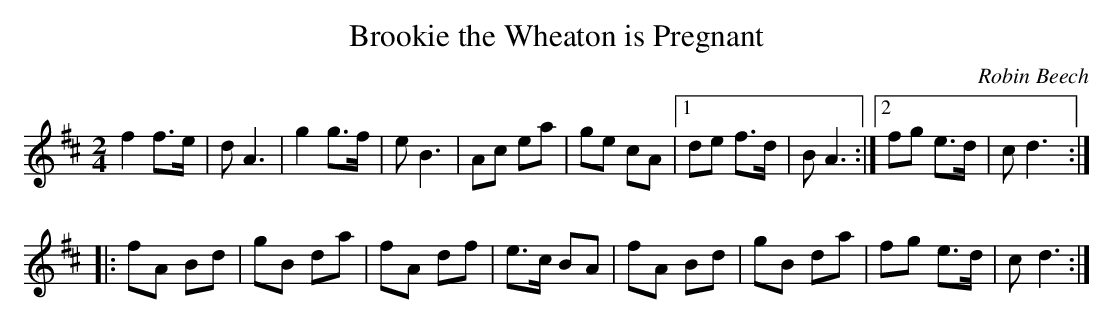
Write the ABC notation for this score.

X:1
T:Brookie the Wheaton is Pregnant
C:Robin Beech
M:2/4
L:1/8
K:D
f2 f>e | dA3 | g2g>f | eB3 | Ac ea | ge cA |1 de f>d | BA3 :|2 fg e>d | cd3 ::
fA Bd | gB da | fA df | e>c BA| fA Bd | gB da | fg e>d | cd3 :|
